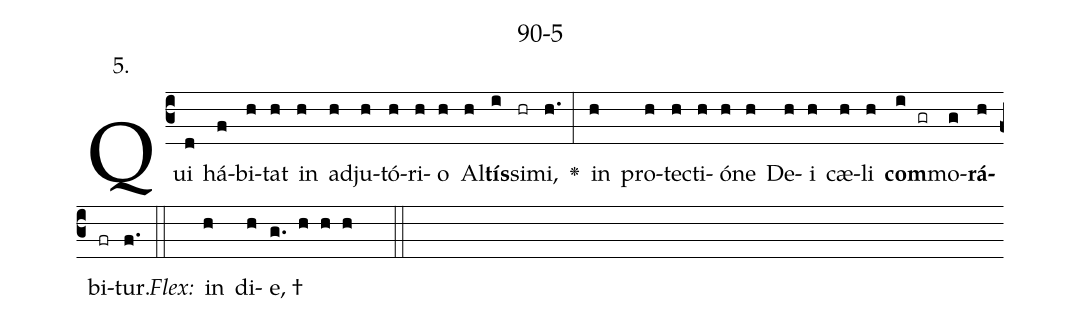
name: 90-5;
annotation: 5.;
%%
(c3)Qui(d) há(f)bi(h)tat(h) in(h) ad(h)ju(h)tó(h)ri(h)o(h) Al(h)<b>tís</b>(i)si(hr)mi,(h.) <v>\greheightstar</v>(:) in(h) pro(h)tec(h)ti(h)ó(h)ne(h) De(h)i(h) cæ(h)li(h) <b>com</b>(i gr)mo(g)<b>rá</b>(h)bi(fr)tur.(f.) (::)
<i>Flex:</i>()  in(h) di(h)e, †(g. h h h  ::)

%E(h) u(h) o(i) u(g) a(h) e.(f.) (::)
